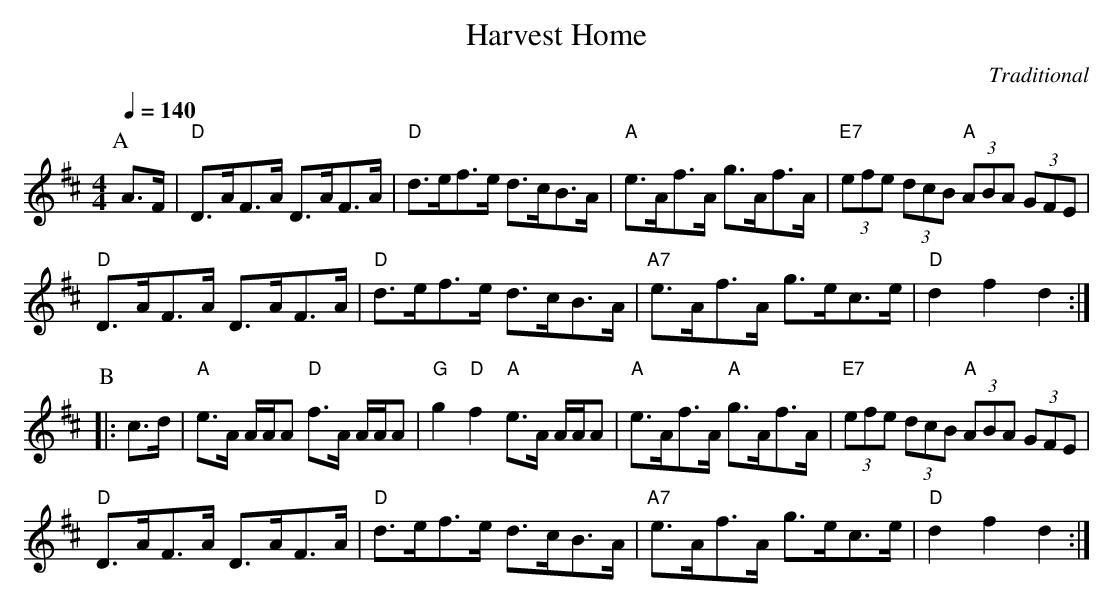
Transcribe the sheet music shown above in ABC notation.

X:1
T:Harvest Home
C:Traditional
Q:1/4=140
M:4/4
L:1/8
K:D
P:A
A>F | "D"D>AF>A D>AF>A | "D"d>ef>e d>cB>A | "A"e>Af>A g>Af>A | "E7"(3efe (3dcB "A"(3ABA (3GFE |
"D"D>AF>A D>AF>A | "D"d>ef>e d>cB>A | "A7"e>Af>A g>ec>e | "D"d2 f2 d2 :|
P:B
|: c>d | "A"e>A A/A/A "D"f>A A/A/A | "G"g2"D"f2 "A"e>A A/A/A | "A"e>Af>A "A"g>Af>A | "E7"(3efe (3dcB "A"(3ABA (3GFE |
"D"D>AF>A D>AF>A | "D"d>ef>e d>cB>A | "A7"e>Af>A g>ec>e | "D"d2 f2 d2 :|
